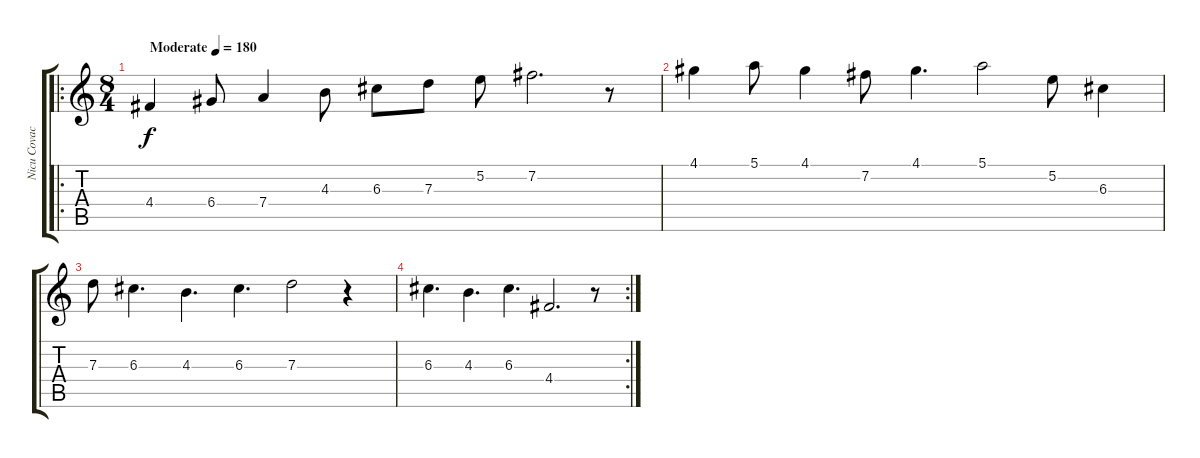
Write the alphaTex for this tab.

\track ("Nicu Covaci" "Nicu Covac") {instrument acousticguitarsteel}
\staff {score tabs}
\tuning (E4 B3 G3 D3 A2 E2) {hide}
\ro
\ts (8 4)
\tempo (180 "Moderate")
\clef g2
\ks c
4.4.4{dy f instrument acousticguitarsteel} 6.4.8 7.4.4 4.3.8 6.3.8 7.3.8 5.2.8 7.2.2{d} r.8 |
4.1.4 5.1.8 4.1.4 7.2.8 4.1.4{d} 5.1.2 5.2.8 6.3.4 |
7.3.8 6.3.4{d} 4.3.4{d} 6.3.4{d} 7.3.2 r.4 |
\rc 2
6.3.4{d} 4.3.4{d} 6.3.4{d} 4.4.2{d} r.8
